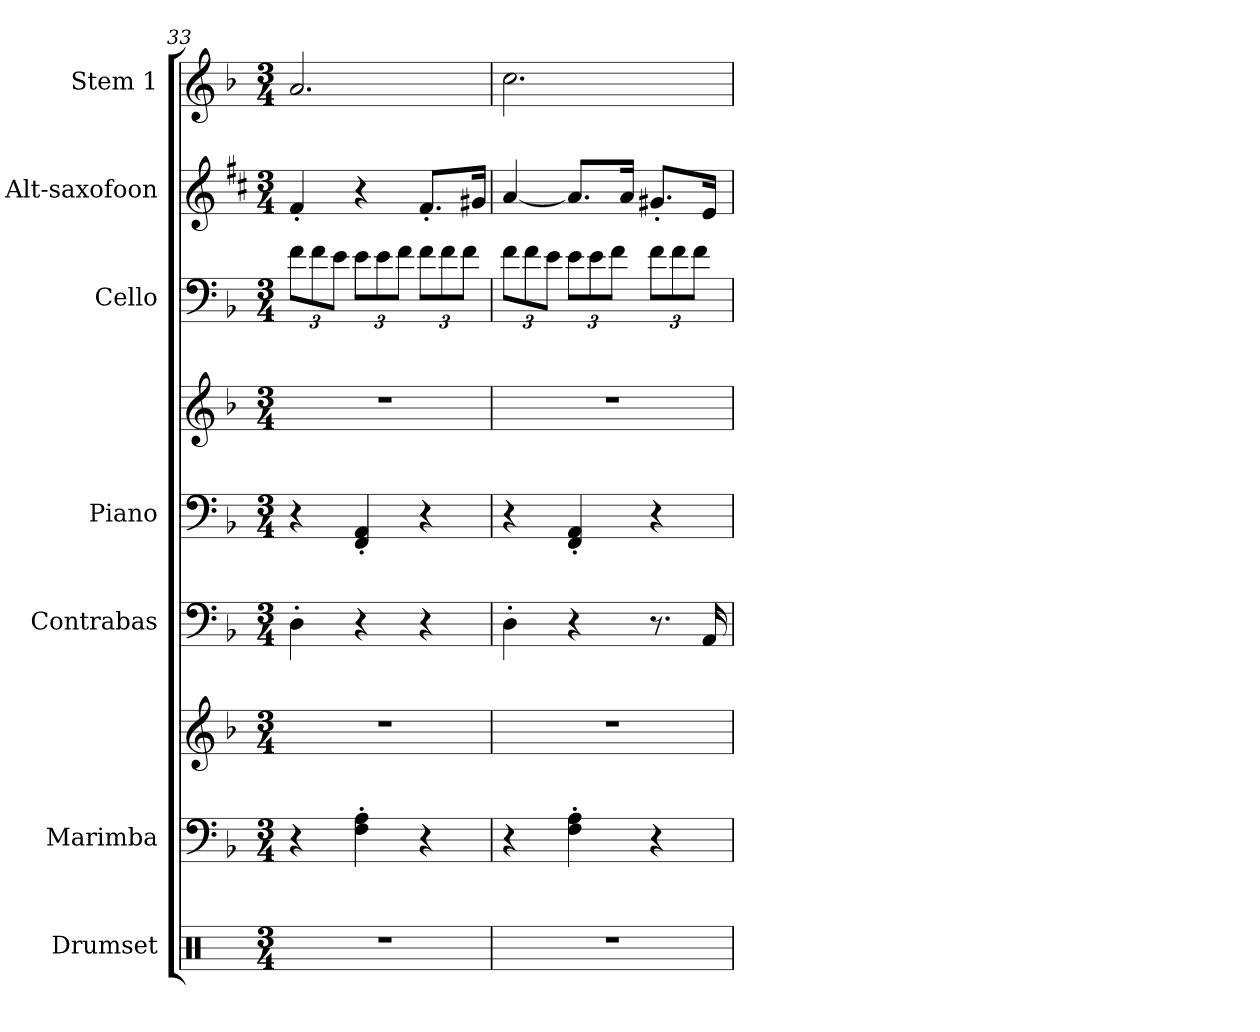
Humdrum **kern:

**kern	**kern	**kern	**kern	**kern	**kern	**kern	**kern	**kern
*part7	*part6	*part6	*part5	*part4	*part4	*part3	*part2	*part1
*staff9	*staff8	*staff7	*staff6	*staff5	*staff4	*staff3	*staff2	*staff1
*I"Drumset	*I"Marimba	*	*I"Contrabas	*I"Piano	*	*I"Cello	*I"Alt-saxofoon	*I"Stem 1
*I'D. set	*I'Mrm.	*	*I'Ca. Bs.	*I'Pno.	*	*	*I'A. Sax.	*I'Stm. 1
*clefX	*clefF4	*clefG2	*clefF4	*clefF4	*clefG2	*clefF4	*clefG2	*clefG2
*	*	*	*ITrd7c12	*	*	*	*ITrd5c9	*
*k[]	*k[b-]	*k[b-]	*k[b-]	*k[b-]	*k[b-]	*k[b-]	*k[b-]	*k[b-]
*M3/4	*M3/4	*M3/4	*M3/4	*M3/4	*M3/4	*M3/4	*M3/4	*M3/4
*	*	*	*	*	*	*Xbrackettup	*	*
=33	=33	=33	=33	=33	=33	=33	=33	=33
2.r	4r	2.r	4DD'\	4r	2.r	12f\L	4A'/	2.a/
.	.	.	.	.	.	12f\	.	.
.	.	.	.	.	.	12e\J	.	.
.	4F\' 4A\'	.	4r	4FF/' 4AA/'	.	12e\L	4r	.
.	.	.	.	.	.	12e\	.	.
.	.	.	.	.	.	12f\J	.	.
.	4r	.	4r	4r	.	12f\L	8.A'/L	.
.	.	.	.	.	.	12f\	.	.
.	.	.	.	.	.	12f\J	.	.
.	.	.	.	.	.	.	16Bn/Jk	.
=34	=34	=34	=34	=34	=34	=34	=34	=34
2.r	4r	2.r	4DD'\	4r	2.r	12f\L	[4c/	2.cc\
.	.	.	.	.	.	12f\	.	.
.	.	.	.	.	.	12e\J	.	.
.	4F\' 4A\'	.	4r	4FF/' 4AA/'	.	12e\L	8.c/L]	.
.	.	.	.	.	.	12e\	.	.
.	.	.	.	.	.	12f\J	.	.
.	.	.	.	.	.	.	16c/Jk	.
.	4r	.	8.r	4r	.	12f\L	8.Bn'/L	.
.	.	.	.	.	.	12f\	.	.
.	.	.	.	.	.	12f\J	.	.
.	.	.	16AAA/	.	.	.	16G/Jk	.
=	=	=	=	=	=	=	=	=
*-	*-	*-	*-	*-	*-	*-	*-	*-
